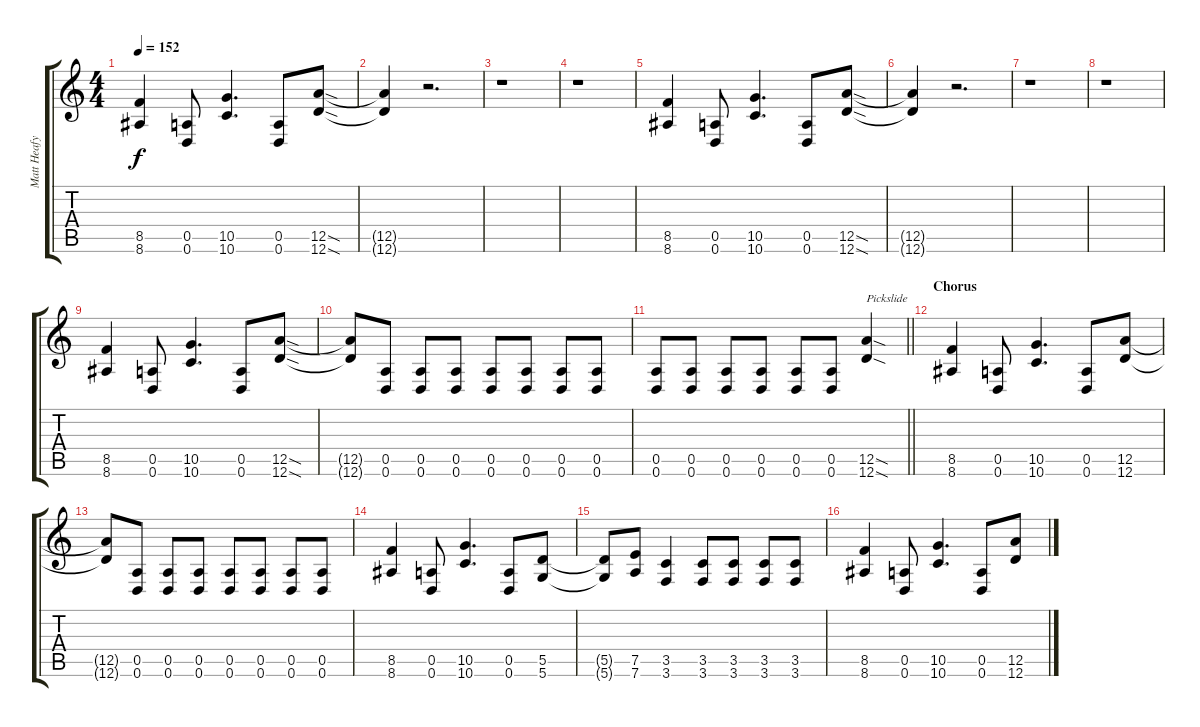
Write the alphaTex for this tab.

\track ("Matt Heafy" "Matt Heafy") {instrument distortionguitar}
\staff {score tabs}
\tuning (E4 B3 G3 D3 A2 D2) {hide}
\ts (4 4)
\tempo 152
\clef g2
\ks c
(8.5 8.6).4{dy f} (0.5 0.6).8 (10.5 10.6).4{d} (0.5 0.6).8 (12.5{sod} 12.6{sod}).8 |
(12.5{t} 12.6{t}).4 r.2{d} |
r.1 |
r.1 |
(8.5 8.6).4 (0.5 0.6).8 (10.5 10.6).4{d} (0.5 0.6).8 (12.5{sod} 12.6{sod}).8 |
(12.5{t} 12.6{t}).4 r.2{d} |
r.1 |
r.1 |
(8.5 8.6).4 (0.5 0.6).8 (10.5 10.6).4{d} (0.5 0.6).8 (12.5{sod} 12.6{sod}).8 |
(12.5{t} 12.6{t}).8 (0.5 0.6).8 (0.5 0.6).8 (0.5 0.6).8 (0.5 0.6).8 (0.5 0.6).8 (0.5 0.6).8 (0.5 0.6).8 |
\barLineRight lightlight
(0.5 0.6).8 (0.5 0.6).8 (0.5 0.6).8 (0.5 0.6).8 (0.5 0.6).8 (0.5 0.6).8 (12.5{sod} 12.6{sod}).4{txt "Pickslide"} |
\section ("" "Chorus")
(8.5 8.6).4 (0.5 0.6).8 (10.5 10.6).4{d} (0.5 0.6).8 (12.5 12.6).8 |
(12.5{t} 12.6{t}).8 (0.5 0.6).8 (0.5 0.6).8 (0.5 0.6).8 (0.5 0.6).8 (0.5 0.6).8 (0.5 0.6).8 (0.5 0.6).8 |
(8.5 8.6).4 (0.5 0.6).8 (10.5 10.6).4{d} (0.5 0.6).8 (5.5 5.6).8 |
(5.5{t} 5.6{t}).8 (7.5 7.6).8 (3.5 3.6).4 (3.5 3.6).8 (3.5 3.6).8 (3.5 3.6).8 (3.5 3.6).8 |
(8.5 8.6).4 (0.5 0.6).8 (10.5 10.6).4{d} (0.5 0.6).8 (12.5 12.6).8
